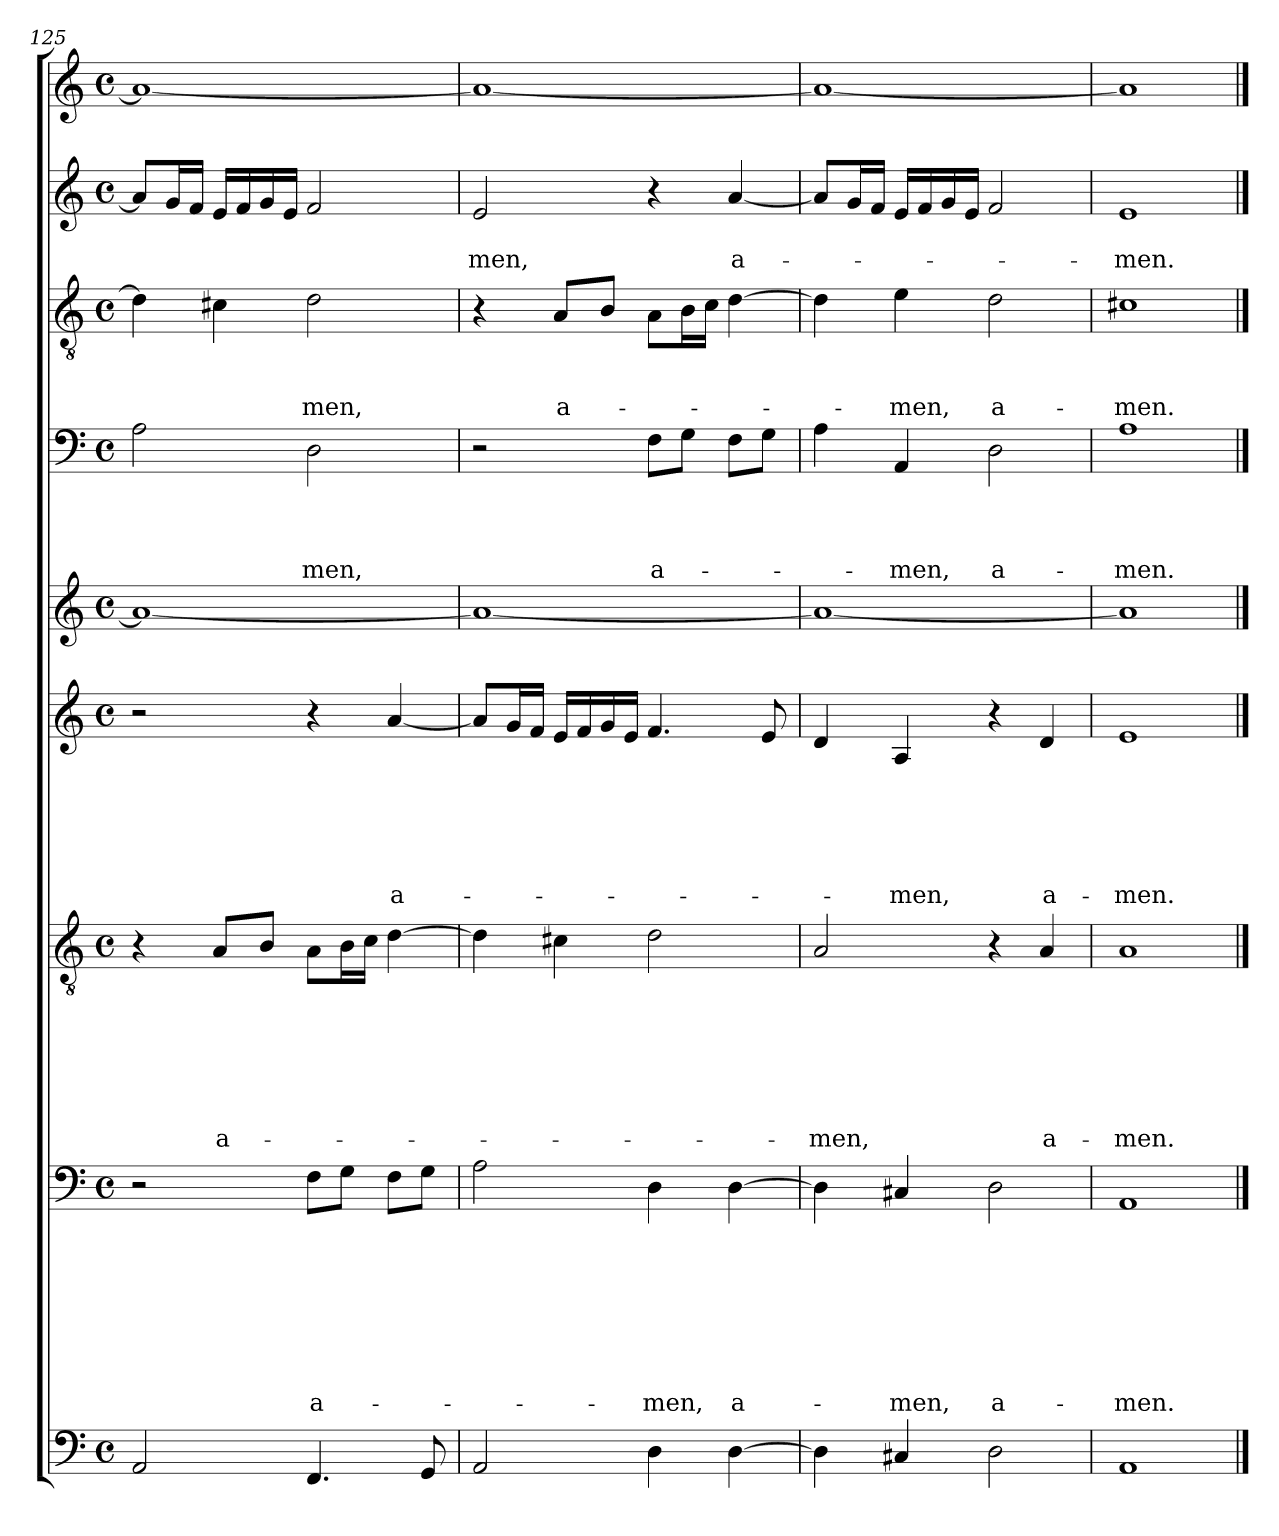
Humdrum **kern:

**kern	**kern	**text	**text	**text	**text	**text	**text	**text	**text	**kern	**text	**text	**text	**text	**text	**text	**text	**kern	**text	**text	**text	**text	**text	**text	**kern	**kern	**text	**text	**text	**text	**kern	**text	**text	**text	**kern	**text	**text	**kern
*part9	*part8	*part8	*part8	*part8	*part8	*part8	*part8	*part8	*part8	*part7	*part7	*part7	*part7	*part7	*part7	*part7	*part7	*part6	*part6	*part6	*part6	*part6	*part6	*part6	*part5	*part4	*part4	*part4	*part4	*part4	*part3	*part3	*part3	*part3	*part2	*part2	*part2	*part1
*staff9	*staff8	*staff8	*staff8	*staff8	*staff8	*staff8	*staff8	*staff8	*staff8	*staff7	*staff7	*staff7	*staff7	*staff7	*staff7	*staff7	*staff7	*staff6	*staff6	*staff6	*staff6	*staff6	*staff6	*staff6	*staff5	*staff4	*staff4	*staff4	*staff4	*staff4	*staff3	*staff3	*staff3	*staff3	*staff2	*staff2	*staff2	*staff1
*clefF4	*clefF4	*	*	*	*	*	*	*	*	*clefGv2	*	*	*	*	*	*	*	*clefG2	*	*	*	*	*	*	*clefG2	*clefF4	*	*	*	*	*clefGv2	*	*	*	*clefG2	*	*	*clefG2
*k[]	*k[]	*	*	*	*	*	*	*	*	*k[]	*	*	*	*	*	*	*	*k[]	*	*	*	*	*	*	*k[]	*k[]	*	*	*	*	*k[]	*	*	*	*k[]	*	*	*k[]
*C:	*C:	*	*	*	*	*	*	*	*	*C:	*	*	*	*	*	*	*	*C:	*	*	*	*	*	*	*C:	*C:	*	*	*	*	*C:	*	*	*	*C:	*	*	*C:
*M4/4	*M4/4	*	*	*	*	*	*	*	*	*M4/4	*	*	*	*	*	*	*	*M4/4	*	*	*	*	*	*	*M4/4	*M4/4	*	*	*	*	*M4/4	*	*	*	*M4/4	*	*	*M4/4
*met(c)	*met(c)	*	*	*	*	*	*	*	*	*met(c)	*	*	*	*	*	*	*	*met(c)	*	*	*	*	*	*	*met(c)	*met(c)	*	*	*	*	*met(c)	*	*	*	*met(c)	*	*	*met(c)
=125	=125	=125	=125	=125	=125	=125	=125	=125	=125	=125	=125	=125	=125	=125	=125	=125	=125	=125	=125	=125	=125	=125	=125	=125	=125	=125	=125	=125	=125	=125	=125	=125	=125	=125	=125	=125	=125	=125
2AA/	2r	.	.	.	.	.	.	.	.	4r	.	.	.	.	.	.	.	2r	.	.	.	.	.	.	1a_	2A\	.	.	.	.	4d\]	.	.	.	8a/L]	.	.	1a_
.	.	.	.	.	.	.	.	.	.	.	.	.	.	.	.	.	.	.	.	.	.	.	.	.	.	.	.	.	.	.	.	.	.	.	16g/L	.	.	.
.	.	.	.	.	.	.	.	.	.	.	.	.	.	.	.	.	.	.	.	.	.	.	.	.	.	.	.	.	.	.	.	.	.	.	16f/JJ	.	.	.
!	!	!	!	!	!	!	!	!	!	!	!	!	!	!	!	!	!LO:LY:b	!	!	!	!	!	!	!	!	!	!	!	!	!	!	!	!	!	!	!	!	!
.	.	.	.	.	.	.	.	.	.	8A/L	.	.	.	.	.	.	a-	.	.	.	.	.	.	.	.	.	.	.	.	.	4c#X\	.	.	.	16e/LL	.	.	.
.	.	.	.	.	.	.	.	.	.	.	.	.	.	.	.	.	.	.	.	.	.	.	.	.	.	.	.	.	.	.	.	.	.	.	16f/	.	.	.
.	.	.	.	.	.	.	.	.	.	8B/J	.	.	.	.	.	.	.	.	.	.	.	.	.	.	.	.	.	.	.	.	.	.	.	.	16g/	.	.	.
.	.	.	.	.	.	.	.	.	.	.	.	.	.	.	.	.	.	.	.	.	.	.	.	.	.	.	.	.	.	.	.	.	.	.	16e/JJ	.	.	.
!	!	!	!	!	!	!	!	!	!LO:LY:b	!	!	!	!	!	!	!	!	!	!	!	!	!	!	!	!	!	!	!	!	!LO:LY:b	!	!	!	!LO:LY:b	!	!	!	!
4.FF/	8F\L	.	.	.	.	.	.	.	a-	8A\L	.	.	.	.	.	.	.	4r	.	.	.	.	.	.	.	2D\	.	.	.	-men,	2d\	.	.	-men,	2f/	.	.	.
.	8G\J	.	.	.	.	.	.	.	.	16B\L	.	.	.	.	.	.	.	.	.	.	.	.	.	.	.	.	.	.	.	.	.	.	.	.	.	.	.	.
.	.	.	.	.	.	.	.	.	.	16c\JJ	.	.	.	.	.	.	.	.	.	.	.	.	.	.	.	.	.	.	.	.	.	.	.	.	.	.	.	.
!	!	!	!	!	!	!	!	!	!	!	!	!	!	!	!	!	!	!	!	!	!	!	!	!LO:LY:b	!	!	!	!	!	!	!	!	!	!	!	!	!	!
.	8F\L	.	.	.	.	.	.	.	.	[4d\	.	.	.	.	.	.	.	[4a/	.	.	.	.	.	a-	.	.	.	.	.	.	.	.	.	.	.	.	.	.
8GG/	8G\J	.	.	.	.	.	.	.	.	.	.	.	.	.	.	.	.	.	.	.	.	.	.	.	.	.	.	.	.	.	.	.	.	.	.	.	.	.
=126	=126	=126	=126	=126	=126	=126	=126	=126	=126	=126	=126	=126	=126	=126	=126	=126	=126	=126	=126	=126	=126	=126	=126	=126	=126	=126	=126	=126	=126	=126	=126	=126	=126	=126	=126	=126	=126	=126
!	!	!	!	!	!	!	!	!	!	!	!	!	!	!	!	!	!	!	!	!	!	!	!	!	!	!	!	!	!	!	!	!	!	!	!	!	!LO:LY:b	!
2AA/	2A\	.	.	.	.	.	.	.	.	4d\]	.	.	.	.	.	.	.	8a/L]	.	.	.	.	.	.	1a_	2r	.	.	.	.	4r	.	.	.	2e/	.	-men,	1a_
.	.	.	.	.	.	.	.	.	.	.	.	.	.	.	.	.	.	16g/L	.	.	.	.	.	.	.	.	.	.	.	.	.	.	.	.	.	.	.	.
.	.	.	.	.	.	.	.	.	.	.	.	.	.	.	.	.	.	16f/JJ	.	.	.	.	.	.	.	.	.	.	.	.	.	.	.	.	.	.	.	.
!	!	!	!	!	!	!	!	!	!	!	!	!	!	!	!	!	!	!	!	!	!	!	!	!	!	!	!	!	!	!	!	!	!	!LO:LY:b	!	!	!	!
.	.	.	.	.	.	.	.	.	.	4c#X\	.	.	.	.	.	.	.	16e/LL	.	.	.	.	.	.	.	.	.	.	.	.	8A/L	.	.	a-	.	.	.	.
.	.	.	.	.	.	.	.	.	.	.	.	.	.	.	.	.	.	16f/	.	.	.	.	.	.	.	.	.	.	.	.	.	.	.	.	.	.	.	.
.	.	.	.	.	.	.	.	.	.	.	.	.	.	.	.	.	.	16g/	.	.	.	.	.	.	.	.	.	.	.	.	8B/J	.	.	.	.	.	.	.
.	.	.	.	.	.	.	.	.	.	.	.	.	.	.	.	.	.	16e/JJ	.	.	.	.	.	.	.	.	.	.	.	.	.	.	.	.	.	.	.	.
!	!	!	!	!	!	!	!	!	!LO:LY:b	!	!	!	!	!	!	!	!	!	!	!	!	!	!	!	!	!	!	!	!	!LO:LY:b	!	!	!	!	!	!	!	!
4D\	4D\	.	.	.	.	.	.	.	-men,	2d\	.	.	.	.	.	.	.	4.f/	.	.	.	.	.	.	.	8F\L	.	.	.	a-	8A\L	.	.	.	4r	.	.	.
.	.	.	.	.	.	.	.	.	.	.	.	.	.	.	.	.	.	.	.	.	.	.	.	.	.	8G\J	.	.	.	.	16B\L	.	.	.	.	.	.	.
.	.	.	.	.	.	.	.	.	.	.	.	.	.	.	.	.	.	.	.	.	.	.	.	.	.	.	.	.	.	.	16c\JJ	.	.	.	.	.	.	.
!	!	!	!	!	!	!	!	!	!LO:LY:b	!	!	!	!	!	!	!	!	!	!	!	!	!	!	!	!	!	!	!	!	!	!	!	!	!	!	!	!LO:LY:b	!
[4D\	[4D\	.	.	.	.	.	.	.	a-	.	.	.	.	.	.	.	.	.	.	.	.	.	.	.	.	8F\L	.	.	.	.	[4d\	.	.	.	[4a/	.	a-	.
.	.	.	.	.	.	.	.	.	.	.	.	.	.	.	.	.	.	8e/	.	.	.	.	.	.	.	8G\J	.	.	.	.	.	.	.	.	.	.	.	.
=127	=127	=127	=127	=127	=127	=127	=127	=127	=127	=127	=127	=127	=127	=127	=127	=127	=127	=127	=127	=127	=127	=127	=127	=127	=127	=127	=127	=127	=127	=127	=127	=127	=127	=127	=127	=127	=127	=127
!	!	!	!	!	!	!	!	!	!	!	!	!	!	!	!	!	!LO:LY:b	!	!	!	!	!	!	!	!	!	!	!	!	!	!	!	!	!	!	!	!	!
4D\]	4D\]	.	.	.	.	.	.	.	.	2A/	.	.	.	.	.	.	-men,	4d/	.	.	.	.	.	.	1a_	4A\	.	.	.	.	4d\]	.	.	.	8a/L]	.	.	1a_
.	.	.	.	.	.	.	.	.	.	.	.	.	.	.	.	.	.	.	.	.	.	.	.	.	.	.	.	.	.	.	.	.	.	.	16g/L	.	.	.
.	.	.	.	.	.	.	.	.	.	.	.	.	.	.	.	.	.	.	.	.	.	.	.	.	.	.	.	.	.	.	.	.	.	.	16f/JJ	.	.	.
!	!	!	!	!	!	!	!	!	!LO:LY:b	!	!	!	!	!	!	!	!	!	!	!	!	!	!	!LO:LY:b	!	!	!	!	!	!LO:LY:b	!	!	!	!LO:LY:b	!	!	!	!
4C#X/	4C#X/	.	.	.	.	.	.	.	-men,	.	.	.	.	.	.	.	.	4A/	.	.	.	.	.	-men,	.	4AA/	.	.	.	-men,	4e\	.	.	-men,	16e/LL	.	.	.
.	.	.	.	.	.	.	.	.	.	.	.	.	.	.	.	.	.	.	.	.	.	.	.	.	.	.	.	.	.	.	.	.	.	.	16f/	.	.	.
.	.	.	.	.	.	.	.	.	.	.	.	.	.	.	.	.	.	.	.	.	.	.	.	.	.	.	.	.	.	.	.	.	.	.	16g/	.	.	.
.	.	.	.	.	.	.	.	.	.	.	.	.	.	.	.	.	.	.	.	.	.	.	.	.	.	.	.	.	.	.	.	.	.	.	16e/JJ	.	.	.
!	!	!	!	!	!	!	!	!	!LO:LY:b	!	!	!	!	!	!	!	!	!	!	!	!	!	!	!	!	!	!	!	!	!LO:LY:b	!	!	!	!LO:LY:b	!	!	!	!
2D\	2D\	.	.	.	.	.	.	.	a-	4r	.	.	.	.	.	.	.	4r	.	.	.	.	.	.	.	2D\	.	.	.	a-	2d\	.	.	a-	2f/	.	.	.
!	!	!	!	!	!	!	!	!	!	!	!	!	!	!	!	!	!LO:LY:b	!	!	!	!	!	!	!LO:LY:b	!	!	!	!	!	!	!	!	!	!	!	!	!	!
.	.	.	.	.	.	.	.	.	.	4A/	.	.	.	.	.	.	a-	4d/	.	.	.	.	.	a-	.	.	.	.	.	.	.	.	.	.	.	.	.	.
=128	=128	=128	=128	=128	=128	=128	=128	=128	=128	=128	=128	=128	=128	=128	=128	=128	=128	=128	=128	=128	=128	=128	=128	=128	=128	=128	=128	=128	=128	=128	=128	=128	=128	=128	=128	=128	=128	=128
!	!	!	!	!	!	!	!	!	!LO:LY:b	!	!	!	!	!	!	!	!LO:LY:b	!	!	!	!	!	!	!LO:LY:b	!	!	!	!	!	!LO:LY:b	!	!	!	!LO:LY:b	!	!	!LO:LY:b	!
1AA	1AA	.	.	.	.	.	.	.	-men.	1A	.	.	.	.	.	.	-men.	1e	.	.	.	.	.	-men.	1a]	1A	.	.	.	-men.	1c#X	.	.	-men.	1e	.	-men.	1a]
==	==	==	==	==	==	==	==	==	==	==	==	==	==	==	==	==	==	==	==	==	==	==	==	==	==	==	==	==	==	==	==	==	==	==	==	==	==	==
*-	*-	*-	*-	*-	*-	*-	*-	*-	*-	*-	*-	*-	*-	*-	*-	*-	*-	*-	*-	*-	*-	*-	*-	*-	*-	*-	*-	*-	*-	*-	*-	*-	*-	*-	*-	*-	*-	*-
